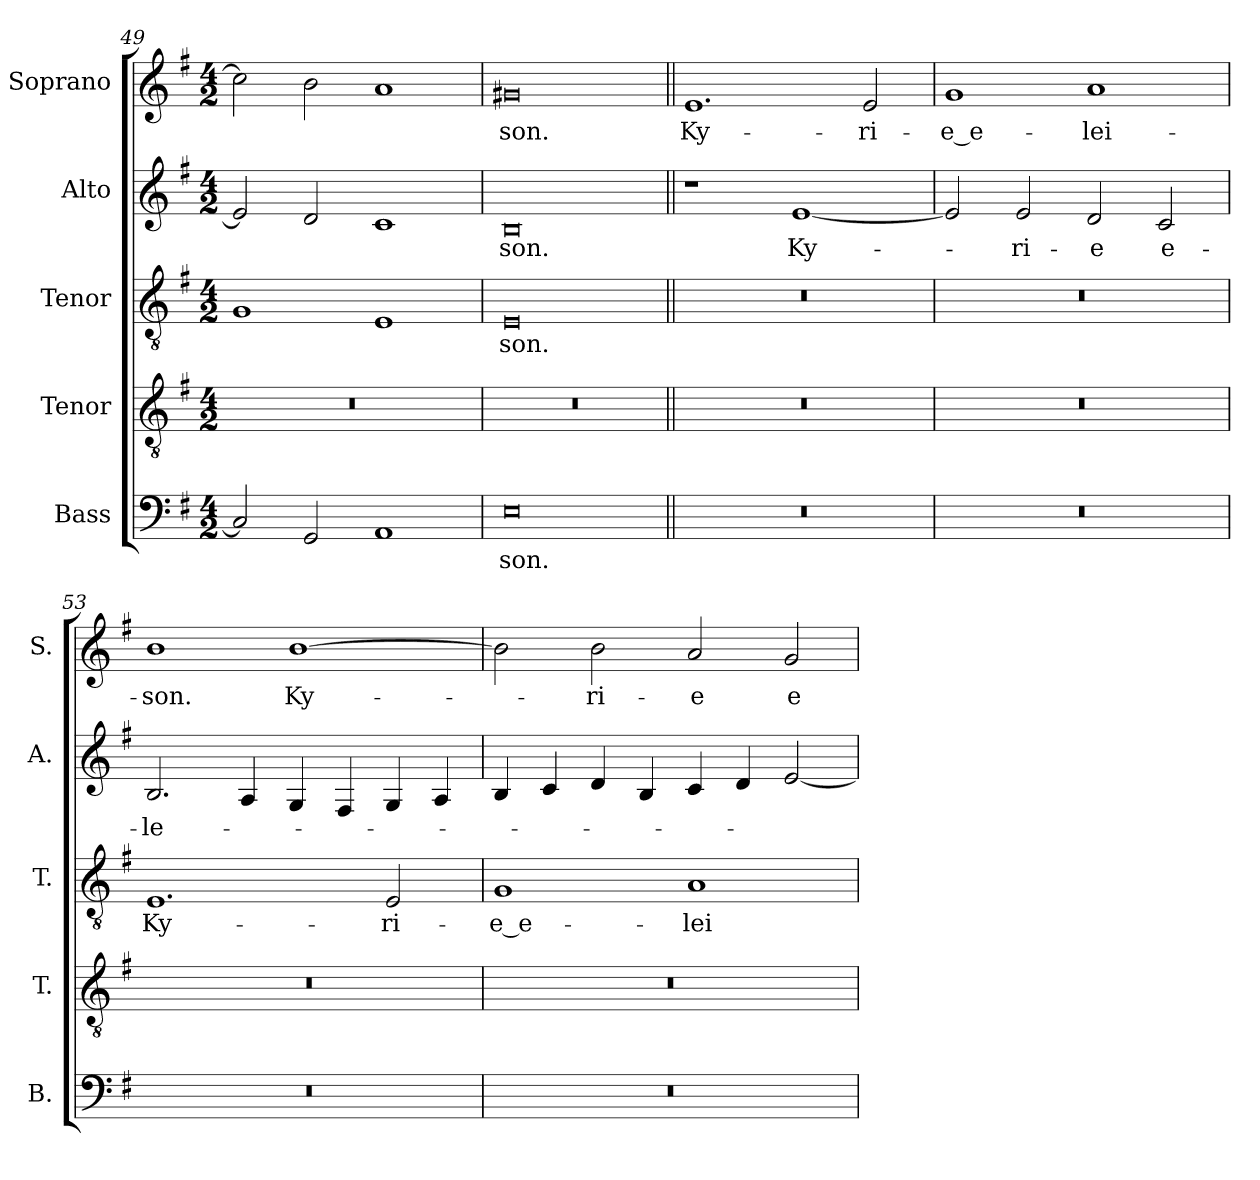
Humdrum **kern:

**kern	**text	**kern	**kern	**text	**kern	**text	**kern	**text
*part5	*part5	*part4	*part3	*part3	*part2	*part2	*part1	*part1
*staff5	*staff5	*staff4	*staff3	*staff3	*staff2	*staff2	*staff1	*staff1
*I"Bass	*	*I"Tenor	*I"Tenor	*	*I"Alto	*	*I"Soprano	*
*I'B.	*	*I'T.	*I'T.	*	*I'A.	*	*I'S.	*
*clefF4	*	*clefGv2	*clefGv2	*	*clefG2	*	*clefG2	*
*	*	*ITrd7c12	*ITrd7c12	*	*	*	*	*
*k[f#]	*	*k[f#]	*k[f#]	*	*k[f#]	*	*k[f#]	*
*G:	*	*G:	*G:	*	*G:	*	*G:	*
*M4/2	*	*M4/2	*M4/2	*	*M4/2	*	*M4/2	*
=49	=49	=49	=49	=49	=49	=49	=49	=49
!	!	!LO:N:vis=1	!	!	!	!	!	!
2Ci/]	.	0r	1GGi	.	2ei/]	.	2cci\]	.
2GGi/	.	.	.	.	2di/	.	2bi\	.
1AAi	.	.	1EEi	.	1ci	.	1ai	.
=50	=50	=50	=50	=50	=50	=50	=50	=50
!	!LO:LY:b:color=#000000	!LO:N:vis=1	!	!	!	!	!	!
!	!	!	!	!LO:LY:b:color=#000000	!	!	!	!
!	!	!	!	!	!	!LO:LY:b:color=#000000	!	!
!	!	!	!	!	!	!	!	!LO:LY:b:color=#000000
0Ei	-son.	0r	0EEi	-son.	0Bi	-son.	0g#Xi	-son.
!!LO:LB:g=z
=51||	=51||	=51||	=51||	=51||	=51||	=51||	=51||	=51||
!LO:N:vis=1	!	!LO:N:vis=1	!LO:N:vis=1	!	!	!	!	!
!	!	!	!	!	!	!	!	!LO:LY:b:color=#000000
0r	.	0r	0r	.	1r	.	1.ei	Ky-
!	!	!	!	!	!	!LO:LY:b:color=#000000	!	!
.	.	.	.	.	[1ei	Ky-	.	.
!	!	!	!	!	!	!	!	!LO:LY:b:color=#000000
.	.	.	.	.	.	.	2ei/	-ri-
=52	=52	=52	=52	=52	=52	=52	=52	=52
!LO:N:vis=1	!	!LO:N:vis=1	!LO:N:vis=1	!	!	!	!	!
!	!	!	!	!	!	!	!	!LO:LY:b:color=#000000
0r	.	0r	0r	.	2ei/]	.	1gi	-e_e-
!	!	!	!	!	!	!LO:LY:b:color=#000000	!	!
.	.	.	.	.	2ei/	-ri-	.	.
!	!	!	!	!	!	!LO:LY:b:color=#000000	!	!
!	!	!	!	!	!	!	!	!LO:LY:b:color=#000000
.	.	.	.	.	2di/	-e	1ai	-lei-
!	!	!	!	!	!	!LO:LY:b:color=#000000	!	!
.	.	.	.	.	2ci/	e-	.	.
=53	=53	=53	=53	=53	=53	=53	=53	=53
!LO:N:vis=1	!	!LO:N:vis=1	!	!	!	!	!	!
!	!	!	!	!LO:LY:b:color=#000000	!	!	!	!
!	!	!	!	!	!	!LO:LY:b:color=#000000	!	!
!	!	!	!	!	!	!	!	!LO:LY:b:color=#000000
0r	.	0r	1.EEi	Ky-	2.Bi/	-le-	1bi	-son.
.	.	.	.	.	4Ai/	.	.	.
!	!	!	!	!	!	!	!	!LO:LY:b:color=#000000
.	.	.	.	.	4Gi/	.	[1bi	Ky-
.	.	.	.	.	4F#i/	.	.	.
!	!	!	!	!LO:LY:b:color=#000000	!	!	!	!
.	.	.	2EEi/	-ri-	4Gi/	.	.	.
.	.	.	.	.	4Ai/	.	.	.
=54	=54	=54	=54	=54	=54	=54	=54	=54
!LO:N:vis=1	!	!LO:N:vis=1	!	!	!	!	!	!
!	!	!	!	!LO:LY:b:color=#000000	!	!	!	!
0r	.	0r	1GGi	-e_e-	4Bi/	.	2bi\]	.
.	.	.	.	.	4ci/	.	.	.
!	!	!	!	!	!	!	!	!LO:LY:b:color=#000000
.	.	.	.	.	4di/	.	2bi\	-ri-
.	.	.	.	.	4Bi/	.	.	.
!	!	!	!	!LO:LY:b:color=#000000	!	!	!	!
!	!	!	!	!	!	!	!	!LO:LY:b:color=#000000
.	.	.	1AAi	-lei-	4ci/	.	2ai/	-e
.	.	.	.	.	4di/	.	.	.
!	!	!	!	!	!	!	!	!LO:LY:b:color=#000000
.	.	.	.	.	[2ei/	.	2gi/	e-
=	=	=	=	=	=	=	=	=
*-	*-	*-	*-	*-	*-	*-	*-	*-
